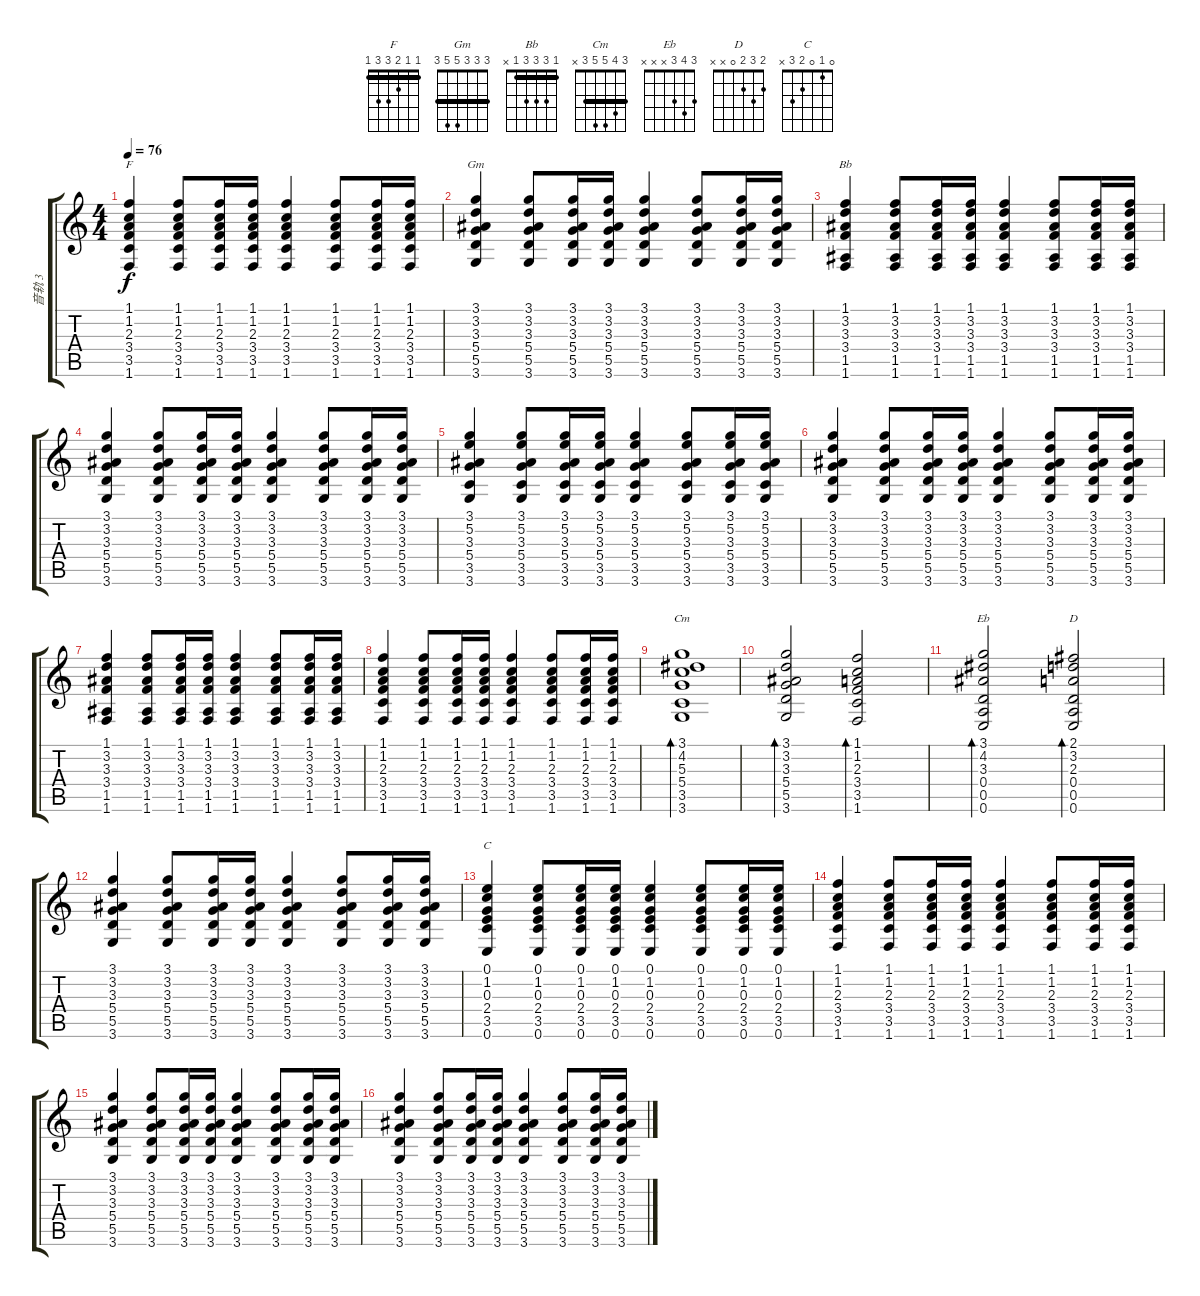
\track ("音轨 3" "音轨 3") {instrument acousticguitarnylon}
\staff {score tabs}
\tuning (E4 B3 G3 D3 A2 E2) {hide}
\chord ("F" 1 1 2 3 3 1) {barre 1}
\chord ("Gm" 3 3 3 5 5 3) {barre 3}
\chord ("Bb" 1 3 3 3 1 x) {barre 1}
\chord ("Cm" 3 4 5 5 3 x) {barre 3}
\chord ("Eb" 3 4 3 x x x)
\chord ("D" 2 3 2 0 x x)
\chord ("C" 0 1 0 2 3 x)
\ts (4 4)
\tempo 76
\clef g2
\ks c
(1.1 1.2 2.3 3.4 3.5 1.6).4{ch "F" dy f} (1.1 1.2 2.3 3.4 3.5 1.6).8 (1.1 1.2 2.3 3.4 3.5 1.6).16 (1.1 1.2 2.3 3.4 3.5 1.6).16 (1.1 1.2 2.3 3.4 3.5 1.6).4 (1.1 1.2 2.3 3.4 3.5 1.6).8 (1.1 1.2 2.3 3.4 3.5 1.6).16 (1.1 1.2 2.3 3.4 3.5 1.6).16 |
(3.1 3.2 3.3 5.4 5.5 3.6).4{ch "Gm"} (3.1 3.2 3.3 5.4 5.5 3.6).8 (3.1 3.2 3.3 5.4 5.5 3.6).16 (3.1 3.2 3.3 5.4 5.5 3.6).16 (3.1 3.2 3.3 5.4 5.5 3.6).4 (3.1 3.2 3.3 5.4 5.5 3.6).8 (3.1 3.2 3.3 5.4 5.5 3.6).16 (3.1 3.2 3.3 5.4 5.5 3.6).16 |
(1.1 3.2 3.3 3.4 1.5 1.6).4{ch "Bb"} (1.1 3.2 3.3 3.4 1.5 1.6).8 (1.1 3.2 3.3 3.4 1.5 1.6).16 (1.1 3.2 3.3 3.4 1.5 1.6).16 (1.1 3.2 3.3 3.4 1.5 1.6).4 (1.1 3.2 3.3 3.4 1.5 1.6).8 (1.1 3.2 3.3 3.4 1.5 1.6).16 (1.1 3.2 3.3 3.4 1.5 1.6).16 |
(3.1 3.2 3.3 5.4 5.5 3.6).4 (3.1 3.2 3.3 5.4 5.5 3.6).8 (3.1 3.2 3.3 5.4 5.5 3.6).16 (3.1 3.2 3.3 5.4 5.5 3.6).16 (3.1 3.2 3.3 5.4 5.5 3.6).4 (3.1 3.2 3.3 5.4 5.5 3.6).8 (3.1 3.2 3.3 5.4 5.5 3.6).16 (3.1 3.2 3.3 5.4 5.5 3.6).16 |
(3.1 5.2 3.3 5.4 3.5 3.6).4 (3.1 5.2 3.3 5.4 3.5 3.6).8 (3.1 5.2 3.3 5.4 3.5 3.6).16 (3.1 5.2 3.3 5.4 3.5 3.6).16 (3.1 5.2 3.3 5.4 3.5 3.6).4 (3.1 5.2 3.3 5.4 3.5 3.6).8 (3.1 5.2 3.3 5.4 3.5 3.6).16 (3.1 5.2 3.3 5.4 3.5 3.6).16 |
(3.1 3.2 3.3 5.4 5.5 3.6).4 (3.1 3.2 3.3 5.4 5.5 3.6).8 (3.1 3.2 3.3 5.4 5.5 3.6).16 (3.1 3.2 3.3 5.4 5.5 3.6).16 (3.1 3.2 3.3 5.4 5.5 3.6).4 (3.1 3.2 3.3 5.4 5.5 3.6).8 (3.1 3.2 3.3 5.4 5.5 3.6).16 (3.1 3.2 3.3 5.4 5.5 3.6).16 |
(1.1 3.2 3.3 3.4 1.5 1.6).4 (1.1 3.2 3.3 3.4 1.5 1.6).8 (1.1 3.2 3.3 3.4 1.5 1.6).16 (1.1 3.2 3.3 3.4 1.5 1.6).16 (1.1 3.2 3.3 3.4 1.5 1.6).4 (1.1 3.2 3.3 3.4 1.5 1.6).8 (1.1 3.2 3.3 3.4 1.5 1.6).16 (1.1 3.2 3.3 3.4 1.5 1.6).16 |
(1.1 1.2 2.3 3.4 3.5 1.6).4 (1.1 1.2 2.3 3.4 3.5 1.6).8 (1.1 1.2 2.3 3.4 3.5 1.6).16 (1.1 1.2 2.3 3.4 3.5 1.6).16 (1.1 1.2 2.3 3.4 3.5 1.6).4 (1.1 1.2 2.3 3.4 3.5 1.6).8 (1.1 1.2 2.3 3.4 3.5 1.6).16 (1.1 1.2 2.3 3.4 3.5 1.6).16 |
(3.1 4.2 5.3 5.4 3.5 3.6).1{bd 60 ch "Cm"} |
(3.1 3.2 3.3 5.4 5.5 3.6).2{bd 120} (1.1 1.2 2.3 3.4 3.5 1.6).2{bd 120} |
(3.1 4.2 3.3 0.4 0.5 0.6).2{bd 120 ch "Eb"} (2.1 3.2 2.3 0.4 0.5 0.6).2{bd 120 ch "D"} |
(3.1 3.2 3.3 5.4 5.5 3.6).4 (3.1 3.2 3.3 5.4 5.5 3.6).8 (3.1 3.2 3.3 5.4 5.5 3.6).16 (3.1 3.2 3.3 5.4 5.5 3.6).16 (3.1 3.2 3.3 5.4 5.5 3.6).4 (3.1 3.2 3.3 5.4 5.5 3.6).8 (3.1 3.2 3.3 5.4 5.5 3.6).16 (3.1 3.2 3.3 5.4 5.5 3.6).16 |
(0.1 1.2 0.3 2.4 3.5 0.6).4{ch "C"} (0.1 1.2 0.3 2.4 3.5 0.6).8 (0.1 1.2 0.3 2.4 3.5 0.6).16 (0.1 1.2 0.3 2.4 3.5 0.6).16 (0.1 1.2 0.3 2.4 3.5 0.6).4 (0.1 1.2 0.3 2.4 3.5 0.6).8 (0.1 1.2 0.3 2.4 3.5 0.6).16 (0.1 1.2 0.3 2.4 3.5 0.6).16 |
(1.1 1.2 2.3 3.4 3.5 1.6).4 (1.1 1.2 2.3 3.4 3.5 1.6).8 (1.1 1.2 2.3 3.4 3.5 1.6).16 (1.1 1.2 2.3 3.4 3.5 1.6).16 (1.1 1.2 2.3 3.4 3.5 1.6).4 (1.1 1.2 2.3 3.4 3.5 1.6).8 (1.1 1.2 2.3 3.4 3.5 1.6).16 (1.1 1.2 2.3 3.4 3.5 1.6).16 |
(3.1 3.2 3.3 5.4 5.5 3.6).4 (3.1 3.2 3.3 5.4 5.5 3.6).8 (3.1 3.2 3.3 5.4 5.5 3.6).16 (3.1 3.2 3.3 5.4 5.5 3.6).16 (3.1 3.2 3.3 5.4 5.5 3.6).4 (3.1 3.2 3.3 5.4 5.5 3.6).8 (3.1 3.2 3.3 5.4 5.5 3.6).16 (3.1 3.2 3.3 5.4 5.5 3.6).16 |
(3.1 3.2 3.3 5.4 5.5 3.6).4 (3.1 3.2 3.3 5.4 5.5 3.6).8 (3.1 3.2 3.3 5.4 5.5 3.6).16 (3.1 3.2 3.3 5.4 5.5 3.6).16 (3.1 3.2 3.3 5.4 5.5 3.6).4 (3.1 3.2 3.3 5.4 5.5 3.6).8 (3.1 3.2 3.3 5.4 5.5 3.6).16 (3.1 3.2 3.3 5.4 5.5 3.6).16
